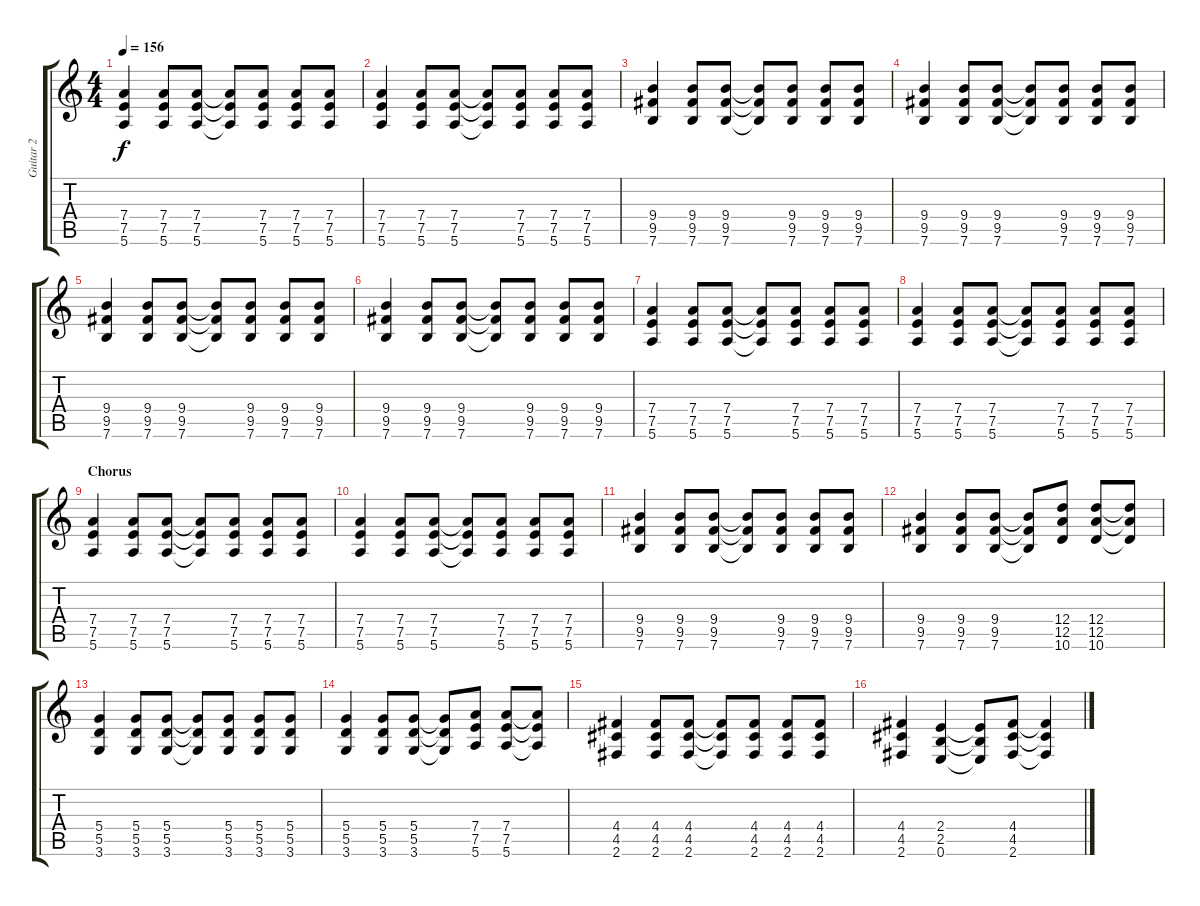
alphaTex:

\track ("Guitar 2" "Guitar 2") {instrument distortionguitar}
\staff {score tabs}
\tuning (E4 B3 G3 D3 A2 E2) {hide}
\ts (4 4)
\tempo 156
\clef g2
\ks c
(7.4 7.5 5.6).4{dy f} (7.4 7.5 5.6).8 (7.4 7.5 5.6).8 (7.4{t} 7.5{t} 5.6{t}).8 (7.4 7.5 5.6).8 (7.4 7.5 5.6).8 (7.4 7.5 5.6).8 |
(7.4 7.5 5.6).4 (7.4 7.5 5.6).8 (7.4 7.5 5.6).8 (7.4{t} 7.5{t} 5.6{t}).8 (7.4 7.5 5.6).8 (7.4 7.5 5.6).8 (7.4 7.5 5.6).8 |
(9.4 9.5 7.6).4 (9.4 9.5 7.6).8 (9.4 9.5 7.6).8 (9.4{t} 9.5{t} 7.6{t}).8 (9.4 9.5 7.6).8 (9.4 9.5 7.6).8 (9.4 9.5 7.6).8 |
(9.4 9.5 7.6).4 (9.4 9.5 7.6).8 (9.4 9.5 7.6).8 (9.4{t} 9.5{t} 7.6{t}).8 (9.4 9.5 7.6).8 (9.4 9.5 7.6).8 (9.4 9.5 7.6).8 |
(9.4 9.5 7.6).4 (9.4 9.5 7.6).8 (9.4 9.5 7.6).8 (9.4{t} 9.5{t} 7.6{t}).8 (9.4 9.5 7.6).8 (9.4 9.5 7.6).8 (9.4 9.5 7.6).8 |
(9.4 9.5 7.6).4 (9.4 9.5 7.6).8 (9.4 9.5 7.6).8 (9.4{t} 9.5{t} 7.6{t}).8 (9.4 9.5 7.6).8 (9.4 9.5 7.6).8 (9.4 9.5 7.6).8 |
(7.4 7.5 5.6).4 (7.4 7.5 5.6).8 (7.4 7.5 5.6).8 (7.4{t} 7.5{t} 5.6{t}).8 (7.4 7.5 5.6).8 (7.4 7.5 5.6).8 (7.4 7.5 5.6).8 |
(7.4 7.5 5.6).4 (7.4 7.5 5.6).8 (7.4 7.5 5.6).8 (7.4{t} 7.5{t} 5.6{t}).8 (7.4 7.5 5.6).8 (7.4 7.5 5.6).8 (7.4 7.5 5.6).8 |
\section ("" "Chorus")
(7.4 7.5 5.6).4 (7.4 7.5 5.6).8 (7.4 7.5 5.6).8 (7.4{t} 7.5{t} 5.6{t}).8 (7.4 7.5 5.6).8 (7.4 7.5 5.6).8 (7.4 7.5 5.6).8 |
(7.4 7.5 5.6).4 (7.4 7.5 5.6).8 (7.4 7.5 5.6).8 (7.4{t} 7.5{t} 5.6{t}).8 (7.4 7.5 5.6).8 (7.4 7.5 5.6).8 (7.4 7.5 5.6).8 |
(9.4 9.5 7.6).4 (9.4 9.5 7.6).8 (9.4 9.5 7.6).8 (9.4{t} 9.5{t} 7.6{t}).8 (9.4 9.5 7.6).8 (9.4 9.5 7.6).8 (9.4 9.5 7.6).8 |
(9.4 9.5 7.6).4 (9.4 9.5 7.6).8 (9.4 9.5 7.6).8 (9.4{t} 9.5{t} 7.6{t}).8 (12.4 12.5 10.6).8 (12.4 12.5 10.6).8 (12.4{t} 12.5{t} 10.6{t}).8 |
(5.4 5.5 3.6).4 (5.4 5.5 3.6).8 (5.4 5.5 3.6).8 (5.4{t} 5.5{t} 3.6{t}).8 (5.4 5.5 3.6).8 (5.4 5.5 3.6).8 (5.4 5.5 3.6).8 |
(5.4 5.5 3.6).4 (5.4 5.5 3.6).8 (5.4 5.5 3.6).8 (5.4{t} 5.5{t} 3.6{t}).8 (7.4 7.5 5.6).8 (7.4 7.5 5.6).8 (7.4{t} 7.5{t} 5.6{t}).8 |
(4.4 4.5 2.6).4 (4.4 4.5 2.6).8 (4.4 4.5 2.6).8 (4.4{t} 4.5{t} 2.6{t}).8 (4.4 4.5 2.6).8 (4.4 4.5 2.6).8 (4.4 4.5 2.6).8 |
(4.4 4.5 2.6).4 (2.4 2.5 0.6).4 (2.4{t} 2.5{t} 0.6{t}).8 (4.4 4.5 2.6).8 (4.4{t} 4.5{t} 2.6{t}).4
